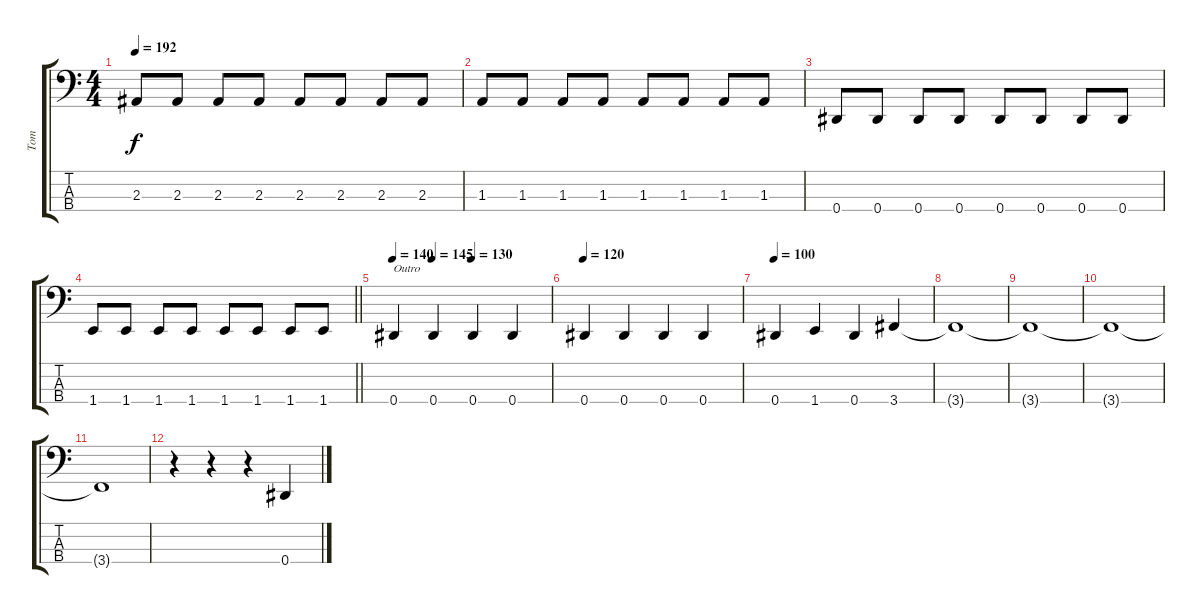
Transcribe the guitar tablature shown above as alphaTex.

\track ("Tom" "Tom") {instrument electricbasspick}
\staff {score tabs}
\tuning (Gb2 Db2 Ab1 Eb1) {hide}
\ts (4 4)
\tempo 192
\clef f4
\ks c
2.3.8{dy f} 2.3.8 2.3.8 2.3.8 2.3.8 2.3.8 2.3.8 2.3.8 |
1.3.8 1.3.8 1.3.8 1.3.8 1.3.8 1.3.8 1.3.8 1.3.8 |
0.4.8 0.4.8 0.4.8 0.4.8 0.4.8 0.4.8 0.4.8 0.4.8 |
\barLineRight lightlight
1.4.8 1.4.8 1.4.8 1.4.8 1.4.8 1.4.8 1.4.8 1.4.8 |
\tempo 140
\tempo (145 0.25)
\tempo (130 0.5)
0.4.4{txt "Outro"} 0.4.4 0.4.4 0.4.4 |
\tempo 120
0.4.4 0.4.4 0.4.4 0.4.4 |
\tempo 100
0.4.4 1.4.4 0.4.4 3.4.4 |
3.4{t}.1 |
3.4{t}.1 |
3.4{t}.1 |
3.4{t}.1 |
r.4 r.4 r.4 0.4.4
